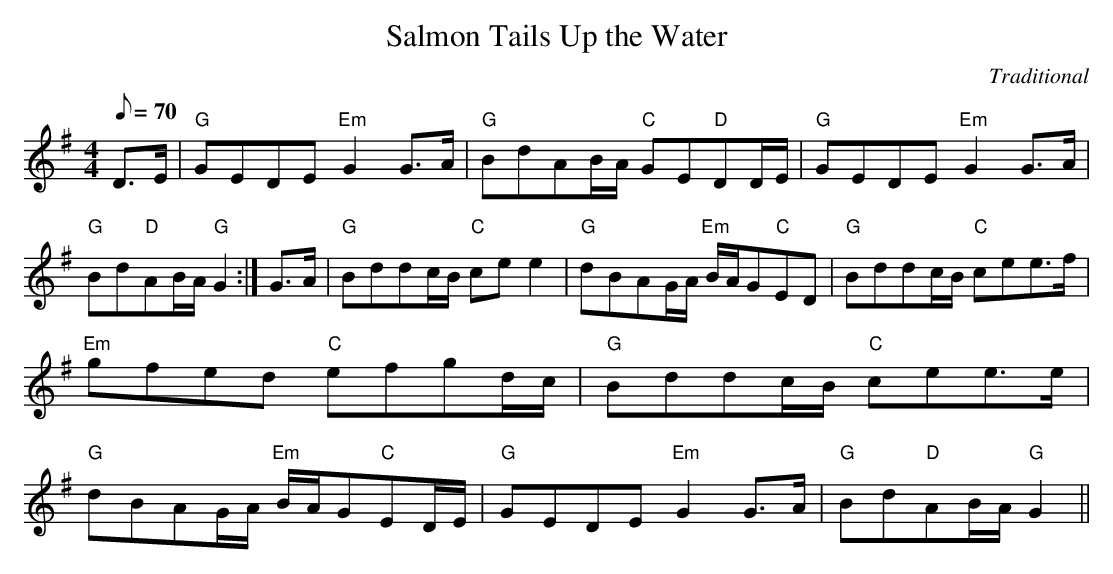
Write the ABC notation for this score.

X:1
T:Salmon Tails Up the Water
C:Traditional
M:4/4
L:1/8
Q:70
K:G
D3/2E/ |\
"G"GEDE "Em"G2 G3/2A/ |\
"G"BdAB/A/ "C"GE"D"DD/E/ |\
"G"GEDE "Em"G2 G3/2A/ |\
"G"Bd"D"AB/A/ "G"G2 :|\
G3/2A/ |\
"G"Bddc/B/ "C"ce e2 |\
"G"dBAG/A/ "Em"B/A/G"C"ED |\
"G"Bddc/B/ "C"cee3/2f/ |\
"Em"gfed "C"efgd/c/ |\
"G"Bddc/B/ "C"cee3/2e/ |\
"G"dBAG/A/ "Em"B/A/G"C"ED/E/ |\
"G"GEDE "Em"G2 G3/2A/ |\
"G"Bd"D"AB/A/ "G"G2 ||
